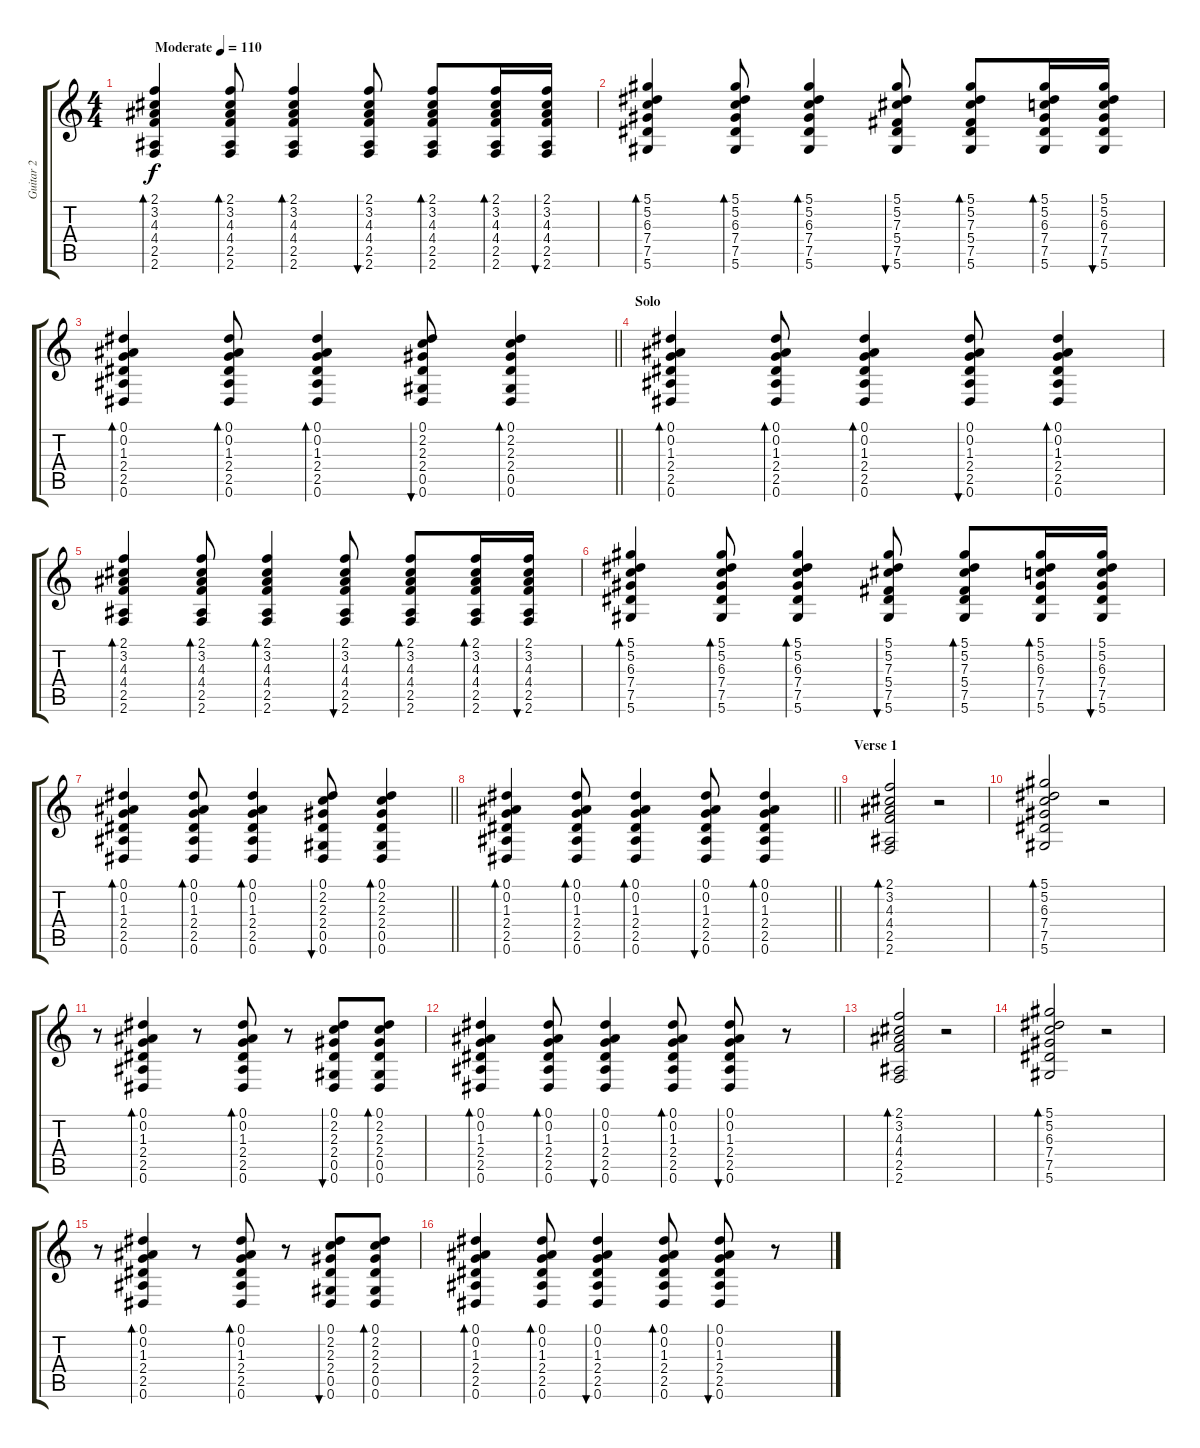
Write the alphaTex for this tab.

\track ("Guitar 2" "Guitar 2") {instrument acousticguitarsteel}
\staff {score tabs}
\tuning (Eb4 Bb3 Gb3 Db3 Ab2 Eb2) {hide}
\ts (4 4)
\tempo (110 "Moderate")
\clef g2
\ks c
(2.1 3.2 4.3 4.4 2.5 2.6).4{bd 60 dy f instrument acousticguitarsteel} (2.1 3.2 4.3 4.4 2.5 2.6).8{bd 60} (2.1 3.2 4.3 4.4 2.5 2.6).4{bd 60} (2.1 3.2 4.3 4.4 2.5 2.6).8{bu 60} (2.1 3.2 4.3 4.4 2.5 2.6).8{bd 60} (2.1 3.2 4.3 4.4 2.5 2.6).16{bd 60} (2.1 3.2 4.3 4.4 2.5 2.6).16{bu 60} |
(5.1 5.2 6.3 7.4 7.5 5.6).4{bd 60} (5.1 5.2 6.3 7.4 7.5 5.6).8{bd 60} (5.1 5.2 6.3 7.4 7.5 5.6).4{bd 60} (5.1 5.2 7.3 5.4 7.5 5.6).8{bu 60} (5.1 5.2 7.3 5.4 7.5 5.6).8{bd 60} (5.1 5.2 6.3 7.4 7.5 5.6).16{bd 60} (5.1 5.2 6.3 7.4 7.5 5.6).16{bu 60} |
\barLineRight lightlight
(0.1 0.2 1.3 2.4 2.5 0.6).4{bd 60} (0.1 0.2 1.3 2.4 2.5 0.6).8{bd 60} (0.1 0.2 1.3 2.4 2.5 0.6).4{bd 60} (0.1 2.2 2.3 2.4 0.5 0.6).8{bu 60} (0.1 2.2 2.3 2.4 0.5 0.6).4{bd 60} |
\section ("" "Solo")
(0.1 0.2 1.3 2.4 2.5 0.6).4{bd 60} (0.1 0.2 1.3 2.4 2.5 0.6).8{bd 60} (0.1 0.2 1.3 2.4 2.5 0.6).4{bd 60} (0.1 0.2 1.3 2.4 2.5 0.6).8{bu 60} (0.1 0.2 1.3 2.4 2.5 0.6).4{bd 60} |
(2.1 3.2 4.3 4.4 2.5 2.6).4{bd 60} (2.1 3.2 4.3 4.4 2.5 2.6).8{bd 60} (2.1 3.2 4.3 4.4 2.5 2.6).4{bd 60} (2.1 3.2 4.3 4.4 2.5 2.6).8{bu 60} (2.1 3.2 4.3 4.4 2.5 2.6).8{bd 60} (2.1 3.2 4.3 4.4 2.5 2.6).16{bd 60} (2.1 3.2 4.3 4.4 2.5 2.6).16{bu 60} |
(5.1 5.2 6.3 7.4 7.5 5.6).4{bd 60} (5.1 5.2 6.3 7.4 7.5 5.6).8{bd 60} (5.1 5.2 6.3 7.4 7.5 5.6).4{bd 60} (5.1 5.2 7.3 5.4 7.5 5.6).8{bu 60} (5.1 5.2 7.3 5.4 7.5 5.6).8{bd 60} (5.1 5.2 6.3 7.4 7.5 5.6).16{bd 60} (5.1 5.2 6.3 7.4 7.5 5.6).16{bu 60} |
\barLineRight lightlight
(0.1 0.2 1.3 2.4 2.5 0.6).4{bd 60} (0.1 0.2 1.3 2.4 2.5 0.6).8{bd 60} (0.1 0.2 1.3 2.4 2.5 0.6).4{bd 60} (0.1 2.2 2.3 2.4 0.5 0.6).8{bu 60} (0.1 2.2 2.3 2.4 0.5 0.6).4{bd 60} |
\barLineRight lightlight
(0.1 0.2 1.3 2.4 2.5 0.6).4{bd 60} (0.1 0.2 1.3 2.4 2.5 0.6).8{bd 60} (0.1 0.2 1.3 2.4 2.5 0.6).4{bd 60} (0.1 0.2 1.3 2.4 2.5 0.6).8{bu 60} (0.1 0.2 1.3 2.4 2.5 0.6).4{bd 60} |
\section ("" "Verse 1")
(2.1 3.2 4.3 4.4 2.5 2.6).2{bd 120} r.2 |
(5.1 5.2 6.3 7.4 7.5 5.6).2{bd 120} r.2 |
r.8 (0.1 0.2 1.3 2.4 2.5 0.6).4{bd 60} r.8 (0.1 0.2 1.3 2.4 2.5 0.6).8{bd 60} r.8 (0.1 2.2 2.3 2.4 0.5 0.6).8{bu 60} (0.1 2.2 2.3 2.4 0.5 0.6).8{bd 60} |
(0.1 0.2 1.3 2.4 2.5 0.6).4{bd 60} (0.1 0.2 1.3 2.4 2.5 0.6).8{bd 60} (0.1 0.2 1.3 2.4 2.5 0.6).4{bu 60} (0.1 0.2 1.3 2.4 2.5 0.6).8{bd 60} (0.1 0.2 1.3 2.4 2.5 0.6).8{bu 60} r.8 |
(2.1 3.2 4.3 4.4 2.5 2.6).2{bd 120} r.2 |
(5.1 5.2 6.3 7.4 7.5 5.6).2{bd 120} r.2 |
r.8 (0.1 0.2 1.3 2.4 2.5 0.6).4{bd 60} r.8 (0.1 0.2 1.3 2.4 2.5 0.6).8{bd 60} r.8 (0.1 2.2 2.3 2.4 0.5 0.6).8{bu 60} (0.1 2.2 2.3 2.4 0.5 0.6).8{bd 60} |
(0.1 0.2 1.3 2.4 2.5 0.6).4{bd 60} (0.1 0.2 1.3 2.4 2.5 0.6).8{bd 60} (0.1 0.2 1.3 2.4 2.5 0.6).4{bu 60} (0.1 0.2 1.3 2.4 2.5 0.6).8{bd 60} (0.1 0.2 1.3 2.4 2.5 0.6).8{bu 60} r.8
